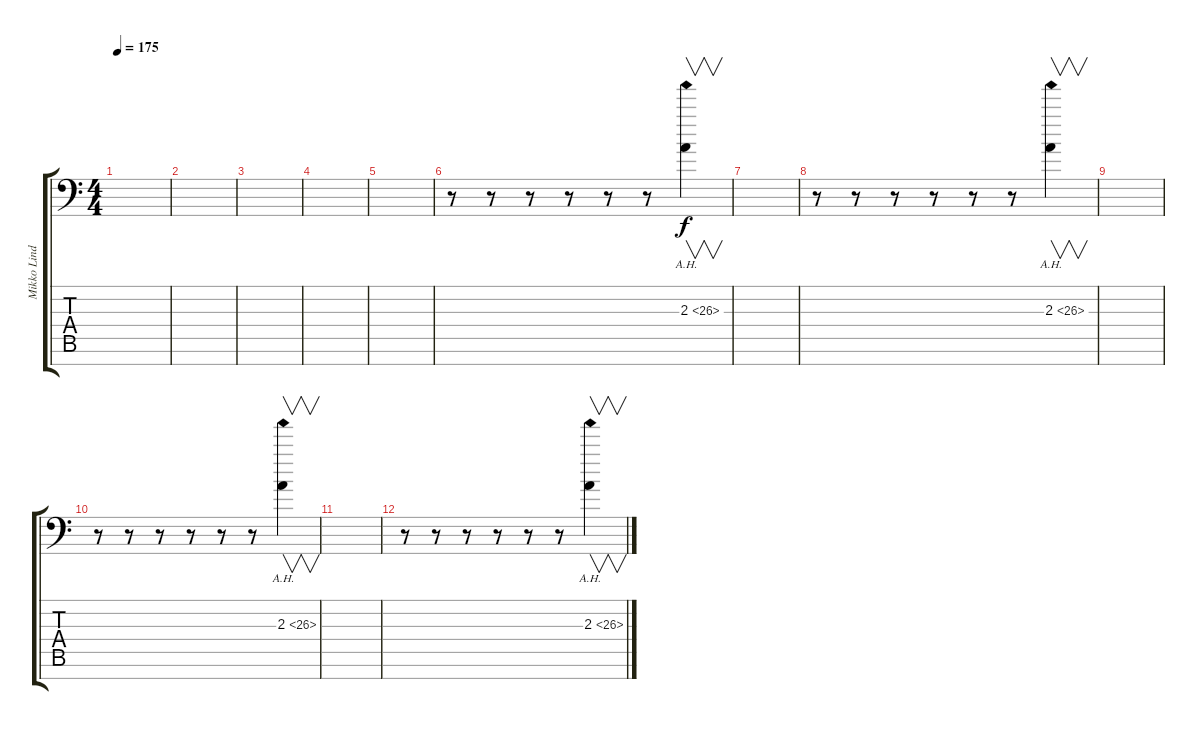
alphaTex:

\track ("Mikko Lindström" "Mikko Lind") {instrument acousticguitarsteel}
\staff {score tabs}
\tuning (E4 B3 G3 D3 A2 E2 A1) {hide}
\ts (4 4)
\tempo 175
\clef f4
\ks c
|
|
|
|
|
r.8 r.8 r.8 r.8 r.8 r.8 2.3{ah 24}.4{v instrument distortionguitar} |
|
r.8 r.8 r.8 r.8 r.8 r.8 2.3{ah 24}.4{v} |
|
r.8 r.8 r.8 r.8 r.8 r.8 2.3{ah 24}.4{v} |
|
r.8 r.8 r.8 r.8 r.8 r.8 2.3{ah 24}.4{v}
